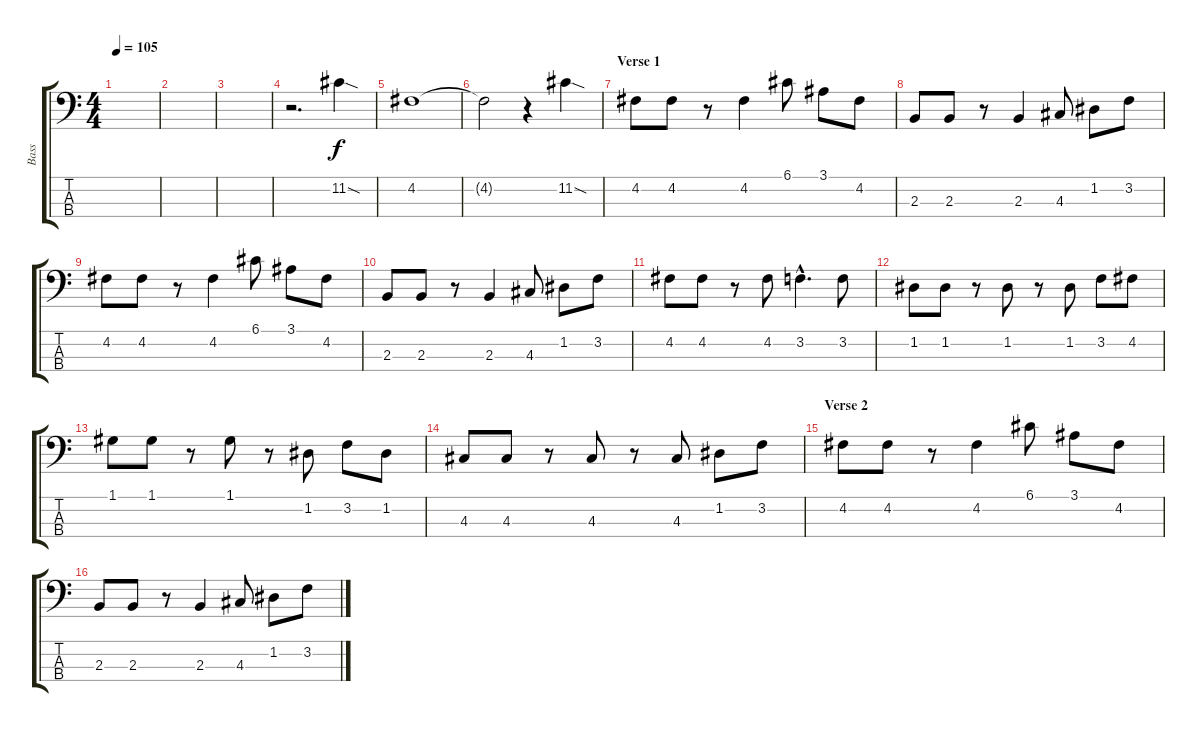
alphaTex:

\track ("Bass" "Bass") {instrument acousticbass}
\staff {score tabs}
\tuning (G2 D2 A1 E1) {hide}
\ts (4 4)
\tempo 105
\clef f4
\ks c
|
|
|
r.2{d} 11.2{sod}.4 |
4.2.1 |
4.2{t}.2 r.4 11.2{sod}.4 |
\section ("" "Verse 1")
4.2.8 4.2.8 r.8 4.2.4 6.1.8 3.1.8 4.2.8 |
2.3.8 2.3.8 r.8 2.3.4 4.3.8 1.2.8 3.2.8 |
4.2.8 4.2.8 r.8 4.2.4 6.1.8 3.1.8 4.2.8 |
2.3.8 2.3.8 r.8 2.3.4 4.3.8 1.2.8 3.2.8 |
4.2.8 4.2.8 r.8 4.2.8 3.2{hac}.4{d} 3.2.8 |
1.2.8 1.2.8 r.8 1.2.8 r.8 1.2.8 3.2.8 4.2.8 |
1.1.8 1.1.8 r.8 1.1.8 r.8 1.2.8 3.2.8 1.2.8 |
4.3.8 4.3.8 r.8 4.3.8 r.8 4.3.8 1.2.8 3.2.8 |
\section ("" "Verse 2")
4.2.8 4.2.8 r.8 4.2.4 6.1.8 3.1.8 4.2.8 |
2.3.8 2.3.8 r.8 2.3.4 4.3.8 1.2.8 3.2.8
